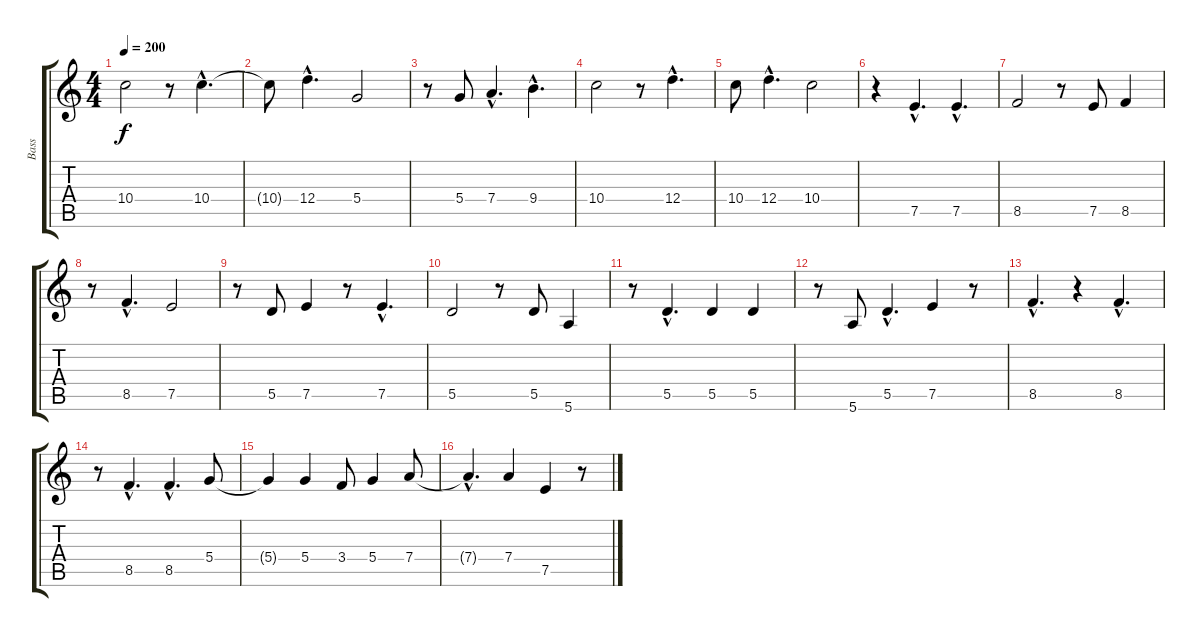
\track ("Bass" "Bass") {instrument electricbasspick}
\staff {score tabs}
\tuning (E4 B3 G3 D3 A2 E2) {hide}
\ts (4 4)
\tempo 200
\clef g2
\ks c
10.4.2{dy f} r.8 10.4{hac}.4{d} |
10.4{t}.8 12.4{hac}.4{d} 5.4.2 |
r.8 5.4.8 7.4{hac}.4{d} 9.4{hac}.4{d} |
10.4.2 r.8 12.4{hac}.4{d} |
10.4.8 12.4{hac}.4{d} 10.4.2 |
r.4 7.5{hac}.4{d} 7.5{hac}.4{d} |
8.5.2 r.8 7.5.8 8.5.4 |
r.8 8.5{hac}.4{d} 7.5.2 |
r.8 5.5.8 7.5.4 r.8 7.5{hac}.4{d} |
5.5.2 r.8 5.5.8 5.6.4 |
r.8 5.5{hac}.4{d} 5.5.4 5.5.4 |
r.8 5.6.8 5.5{hac}.4{d} 7.5.4 r.8 |
8.5{hac}.4{d} r.4 8.5{hac}.4{d} |
r.8 8.5{hac}.4{d} 8.5{hac}.4{d} 5.4.8 |
5.4{t}.4 5.4.4 3.4.8 5.4.4 7.4.8 |
7.4{hac t}.4{d} 7.4.4 7.5.4 r.8
